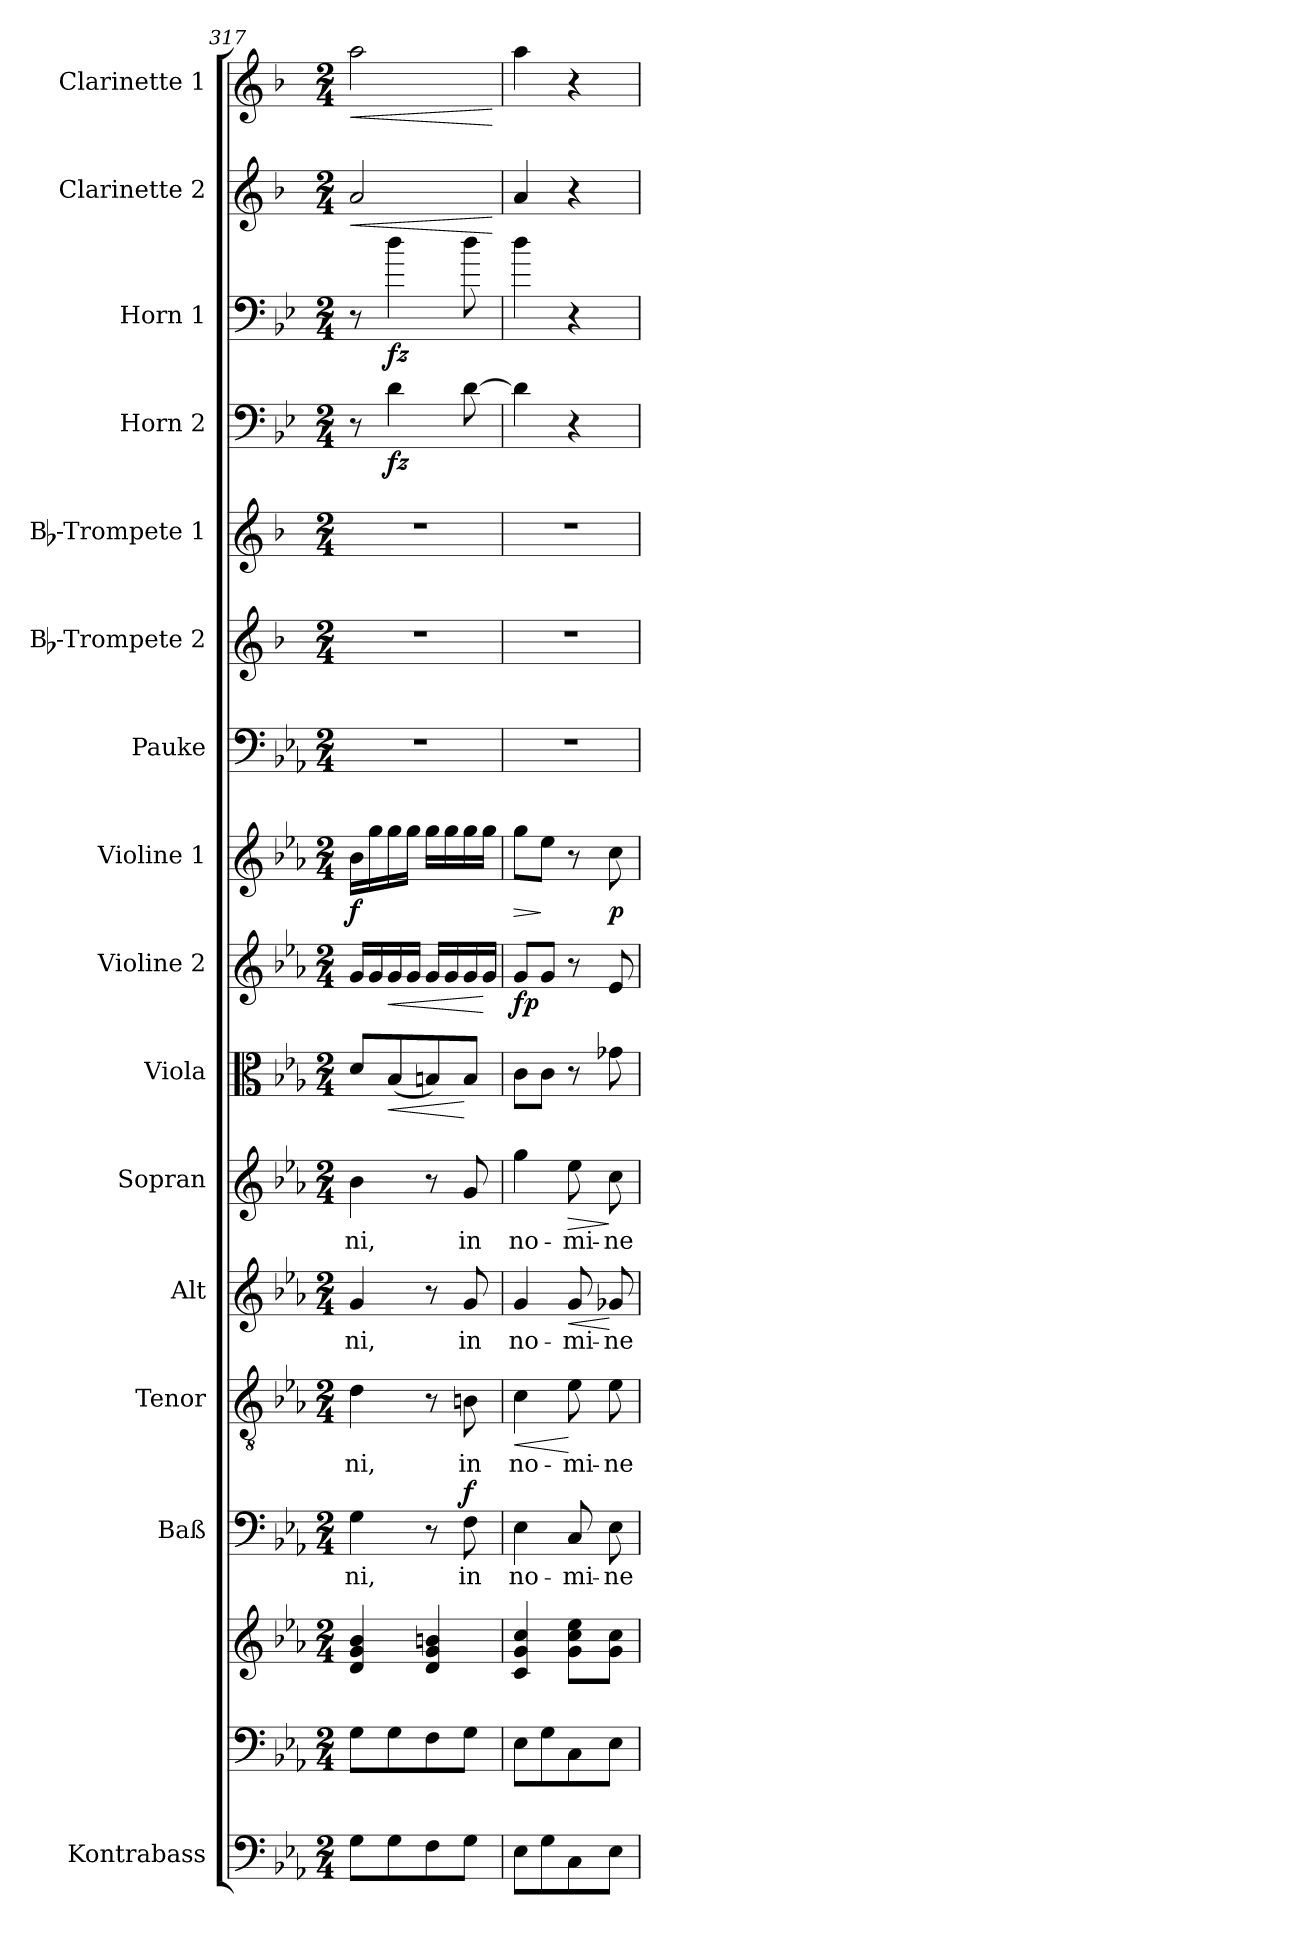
**kern	**kern	**kern	**kern	**text	**dynam	**kern	**text	**dynam	**kern	**text	**dynam	**kern	**text	**dynam	**kern	**dynam	**kern	**dynam	**kern	**dynam	**kern	**kern	**kern	**kern	**dynam	**kern	**dynam	**kern	**dynam	**kern	**dynam
*part16	*part15	*part15	*part14	*part14	*part14	*part13	*part13	*part13	*part12	*part12	*part12	*part11	*part11	*part11	*part10	*part10	*part9	*part9	*part8	*part8	*part7	*part6	*part5	*part4	*part4	*part3	*part3	*part2	*part2	*part1	*part1
*staff17	*staff16	*staff15	*staff14	*staff14	*staff14	*staff13	*staff13	*staff13	*staff12	*staff12	*staff12	*staff11	*staff11	*staff11	*staff10	*staff10	*staff9	*staff9	*staff8	*staff8	*staff7	*staff6	*staff5	*staff4	*staff4	*staff3	*staff3	*staff2	*staff2	*staff1	*staff1
*I"Kontrabass	*	*	*I"Baß	*	*	*I"Tenor	*	*	*I"Alt	*	*	*I"Sopran	*	*	*I"Viola	*	*I"Violine 2	*	*I"Violine 1	*	*I"Pauke	*I"Bb-Trompete 2	*I"Bb-Trompete 1	*I"Horn 2	*	*I"Horn 1	*	*I"Clarinette 2	*	*I"Clarinette 1	*
*I'Kb.	*	*	*I'Baß	*	*	*I'Ten	*	*	*I'Alt	*	*	*I'Sop	*	*	*I'Vla.	*	*I'Vln. 2	*	*I'Vln. 1	*	*I'Pk.	*I'Bb Trp. 2	*I'Bb Trp. 1	*I'Hrn. 2	*	*I'Hrn. 1	*	*I'Cl. 2	*	*I'Cl. 1	*
*clefF4	*clefF4	*clefG2	*clefF4	*	*	*clefGv2	*	*	*clefG2	*	*	*clefG2	*	*	*clefC3	*	*clefG2	*	*clefG2	*	*clefF4	*clefG2	*clefG2	*clefF4	*	*clefF4	*	*clefG2	*	*clefG2	*
*ITrd7c12	*	*	*	*	*	*	*	*	*	*	*	*	*	*	*	*	*	*	*	*	*	*ITrd1c2	*ITrd1c2	*ITrd4c7	*	*ITrd4c7	*	*ITrd1c2	*	*ITrd1c2	*
*k[b-e-a-]	*k[b-e-a-]	*k[b-e-a-]	*k[b-e-a-]	*	*	*k[b-e-a-]	*	*	*k[b-e-a-]	*	*	*k[b-e-a-]	*	*	*k[b-e-a-]	*	*k[b-e-a-]	*	*k[b-e-a-]	*	*k[b-e-a-]	*k[b-e-a-]	*k[b-e-a-]	*k[b-e-a-]	*	*k[b-e-a-]	*	*k[b-e-a-]	*	*k[b-e-a-]	*
*E-:	*E-:	*E-:	*E-:	*	*	*E-:	*	*	*E-:	*	*	*E-:	*	*	*E-:	*	*E-:	*	*E-:	*	*E-:	*E-:	*E-:	*E-:	*	*E-:	*	*E-:	*	*E-:	*
*M2/4	*M2/4	*M2/4	*M2/4	*	*	*M2/4	*	*	*M2/4	*	*	*M2/4	*	*	*M2/4	*	*M2/4	*	*M2/4	*	*M2/4	*M2/4	*M2/4	*M2/4	*	*M2/4	*	*M2/4	*	*M2/4	*
=317	=317	=317	=317	=317	=317	=317	=317	=317	=317	=317	=317	=317	=317	=317	=317	=317	=317	=317	=317	=317	=317	=317	=317	=317	=317	=317	=317	=317	=317	=317	=317
!	!	!	!	!LO:LY:b	!	!	!LO:LY:b	!	!	!LO:LY:b	!	!	!LO:LY:b	!	!	!	!	!	!	!LO:DY:b	!	!	!	!	!	!	!	!	!LO:HP:b	!	!LO:HP:b
8GG\L	8G\L	4d/ 4g/ 4b-/	4G\	-ni,	.	4d\	-ni,	.	4g/	-ni,	.	4b-\	-ni,	.	8d/L	.	16g/LL	.	16b-\LL	f	2r	2r	2r	8r	.	8r	.	2g/	<	2gg\	<
.	.	.	.	.	.	.	.	.	.	.	.	.	.	.	.	.	16g/	.	16gg\	.	.	.	.	.	.	.	.	.	.	.	.
!	!	!	!	!	!	!	!	!	!	!	!	!	!	!	!	!LO:HP:b	!	!LO:HP:b	!	!	!	!	!	!	!LO:DY:b	!	!LO:DY:b	!	!	!	!
8GG\	8G\	.	.	.	.	.	.	.	.	.	.	.	.	.	(<8B-/	<	16g/	<	16gg\	.	.	.	.	4G\	fz	4g\	fz	.	.	.	.
.	.	.	.	.	.	.	.	.	.	.	.	.	.	.	.	.	16g/JJ	.	16gg\JJ	.	.	.	.	.	.	.	.	.	.	.	.
8FF\	8F\	4d/ 4g/ 4bn/	8r	.	.	8r	.	.	8r	.	.	8r	.	.	8Bn/)	.	16g/LL	.	16gg\LL	.	.	.	.	.	.	.	.	.	.	.	.
.	.	.	.	.	.	.	.	.	.	.	.	.	.	.	.	.	16g/	.	16gg\	.	.	.	.	.	.	.	.	.	.	.	.
!	!	!	!	!LO:LY:b	!LO:DY:a	!	!LO:LY:b	!	!	!LO:LY:b	!	!	!LO:LY:b	!	!	!	!	!	!	!	!	!	!	!	!	!	!	!	!	!	!
8GG\J	8G\J	.	8F\	in	f	8Bn\	in	.	8g/	in	.	8g/	in	.	8B/J	[	16g/	.	16gg\	.	.	.	.	[8G\	.	8g\	.	.	.	.	.
.	.	.	.	.	.	.	.	.	.	.	.	.	.	.	.	.	16g/JJ	[	16gg\JJ	.	.	.	.	.	.	.	.	.	.	.	.
.	.	.	.	.	.	.	.	.	.	.	.	.	.	.	.	.	.	.	.	.	.	.	.	.	.	.	.	.	[	.	[
=318	=318	=318	=318	=318	=318	=318	=318	=318	=318	=318	=318	=318	=318	=318	=318	=318	=318	=318	=318	=318	=318	=318	=318	=318	=318	=318	=318	=318	=318	=318	=318
!	!	!	!	!LO:LY:b	!	!	!LO:LY:b	!LO:HP:b	!	!LO:LY:b	!	!	!LO:LY:b	!	!	!	!	!LO:DY:b	!	!LO:HP:b	!	!	!	!	!	!	!	!	!	!	!
8EE-\L	8E-\L	4c/ 4g/ 4cc/	4E-\	no-	.	4c\	no-	<	4g/	no-	.	4gg\	no-	.	8c\L	.	8g/L	fp	8gg\L	>	2r	2r	2r	4G\]	.	4g\	.	4g/	.	4gg\	.
8GG\	8G\	.	.	.	.	.	.	.	.	.	.	.	.	.	8c\J	.	8g/J	.	8ee-\J	]	.	.	.	.	.	.	.	.	.	.	.
!	!	!	!	!LO:LY:b	!	!	!LO:LY:b	!	!	!LO:LY:b	!LO:HP:b	!	!LO:LY:b	!LO:HP:b	!	!	!	!	!	!	!	!	!	!	!	!	!	!	!	!	!
8CC\	8C\	8g\ 8cc\ 8ee-\L	8C/	-mi-	.	8e-\	-mi-	[	8g/	-mi-	<	8ee-\	-mi-	>	8r	.	8r	.	8r	.	.	.	.	4r	.	4r	.	4r	.	4r	.
!	!	!	!	!LO:LY:b	!	!	!LO:LY:b	!	!	!LO:LY:b	!	!	!LO:LY:b	!	!	!	!	!	!	!LO:DY:b	!	!	!	!	!	!	!	!	!	!	!
8EE-\J	8E-\J	8g\ 8cc\J	8E-\	-ne	.	8e-\	-ne	.	8g-X/	-ne	[	8cc\	-ne	]	8g-X\	.	8e-/	.	8cc\	p	.	.	.	.	.	.	.	.	.	.	.
=	=	=	=	=	=	=	=	=	=	=	=	=	=	=	=	=	=	=	=	=	=	=	=	=	=	=	=	=	=	=	=
*-	*-	*-	*-	*-	*-	*-	*-	*-	*-	*-	*-	*-	*-	*-	*-	*-	*-	*-	*-	*-	*-	*-	*-	*-	*-	*-	*-	*-	*-	*-	*-
